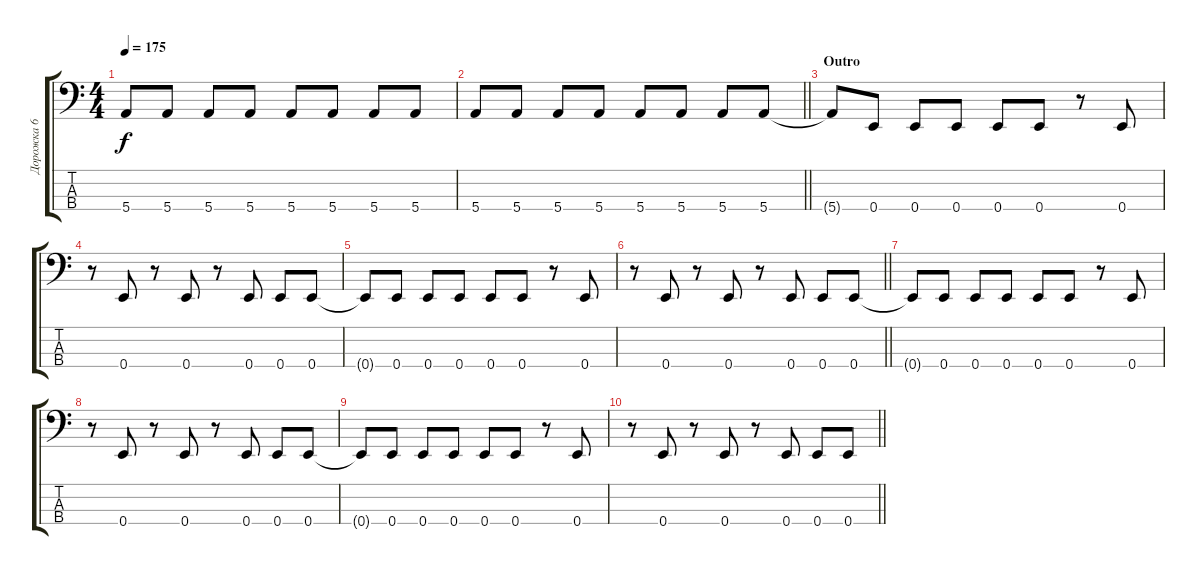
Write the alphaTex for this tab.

\track ("Дорожка 6" "Дорожка 6") {instrument electricbassfinger}
\staff {score tabs}
\tuning (G2 D2 A1 E1) {hide}
\ts (4 4)
\tempo 175
\clef f4
\ks c
5.4.8{dy f} 5.4.8 5.4.8 5.4.8 5.4.8 5.4.8 5.4.8 5.4.8 |
\barLineRight lightlight
5.4.8 5.4.8 5.4.8 5.4.8 5.4.8 5.4.8 5.4.8 5.4.8 |
\section ("" "Outro")
5.4{t}.8 0.4.8 0.4.8 0.4.8 0.4.8 0.4.8 r.8 0.4.8 |
r.8 0.4.8 r.8 0.4.8 r.8 0.4.8 0.4.8 0.4.8 |
0.4{t}.8 0.4.8 0.4.8 0.4.8 0.4.8 0.4.8 r.8 0.4.8 |
\barLineRight lightlight
r.8 0.4.8 r.8 0.4.8 r.8 0.4.8 0.4.8 0.4.8 |
0.4{t}.8 0.4.8 0.4.8 0.4.8 0.4.8 0.4.8 r.8 0.4.8 |
r.8 0.4.8 r.8 0.4.8 r.8 0.4.8 0.4.8 0.4.8 |
0.4{t}.8 0.4.8 0.4.8 0.4.8 0.4.8 0.4.8 r.8 0.4.8 |
\barLineRight lightlight
r.8 0.4.8 r.8 0.4.8 r.8 0.4.8 0.4.8 0.4.8
